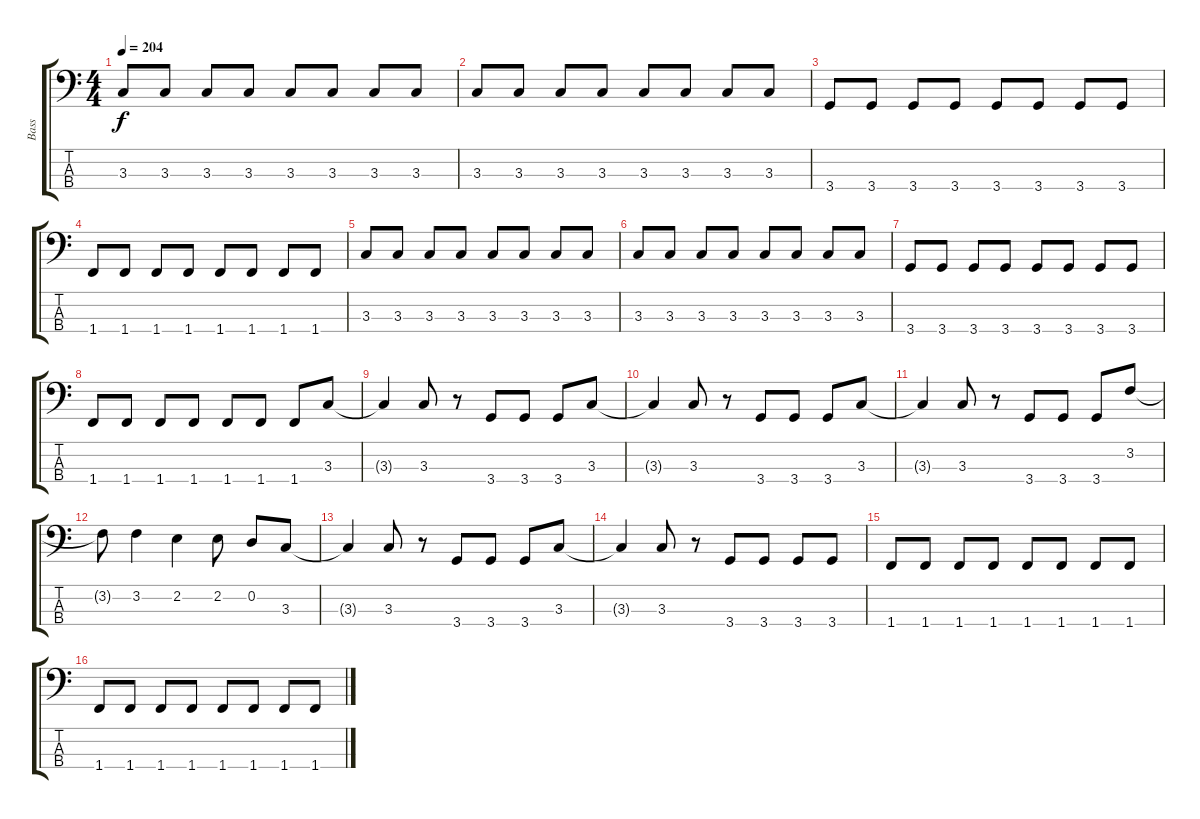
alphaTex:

\track ("Bass" "Bass") {instrument electricbasspick}
\staff {score tabs}
\tuning (G2 D2 A1 E1) {hide}
\ts (4 4)
\tempo 204
\clef f4
\ks c
3.3.8{dy f} 3.3.8 3.3.8 3.3.8 3.3.8 3.3.8 3.3.8 3.3.8 |
3.3.8 3.3.8 3.3.8 3.3.8 3.3.8 3.3.8 3.3.8 3.3.8 |
3.4.8 3.4.8 3.4.8 3.4.8 3.4.8 3.4.8 3.4.8 3.4.8 |
1.4.8 1.4.8 1.4.8 1.4.8 1.4.8 1.4.8 1.4.8 1.4.8 |
3.3.8 3.3.8 3.3.8 3.3.8 3.3.8 3.3.8 3.3.8 3.3.8 |
3.3.8 3.3.8 3.3.8 3.3.8 3.3.8 3.3.8 3.3.8 3.3.8 |
3.4.8 3.4.8 3.4.8 3.4.8 3.4.8 3.4.8 3.4.8 3.4.8 |
1.4.8 1.4.8 1.4.8 1.4.8 1.4.8 1.4.8 1.4.8 3.3.8 |
3.3{t}.4 3.3.8 r.8 3.4.8 3.4.8 3.4.8 3.3.8 |
3.3{t}.4 3.3.8 r.8 3.4.8 3.4.8 3.4.8 3.3.8 |
3.3{t}.4 3.3.8 r.8 3.4.8 3.4.8 3.4.8 3.2.8 |
3.2{t}.8 3.2.4 2.2.4 2.2.8 0.2.8 3.3.8 |
3.3{t}.4 3.3.8 r.8 3.4.8 3.4.8 3.4.8 3.3.8 |
3.3{t}.4 3.3.8 r.8 3.4.8 3.4.8 3.4.8 3.4.8 |
1.4.8 1.4.8 1.4.8 1.4.8 1.4.8 1.4.8 1.4.8 1.4.8 |
1.4.8 1.4.8 1.4.8 1.4.8 1.4.8 1.4.8 1.4.8 1.4.8
